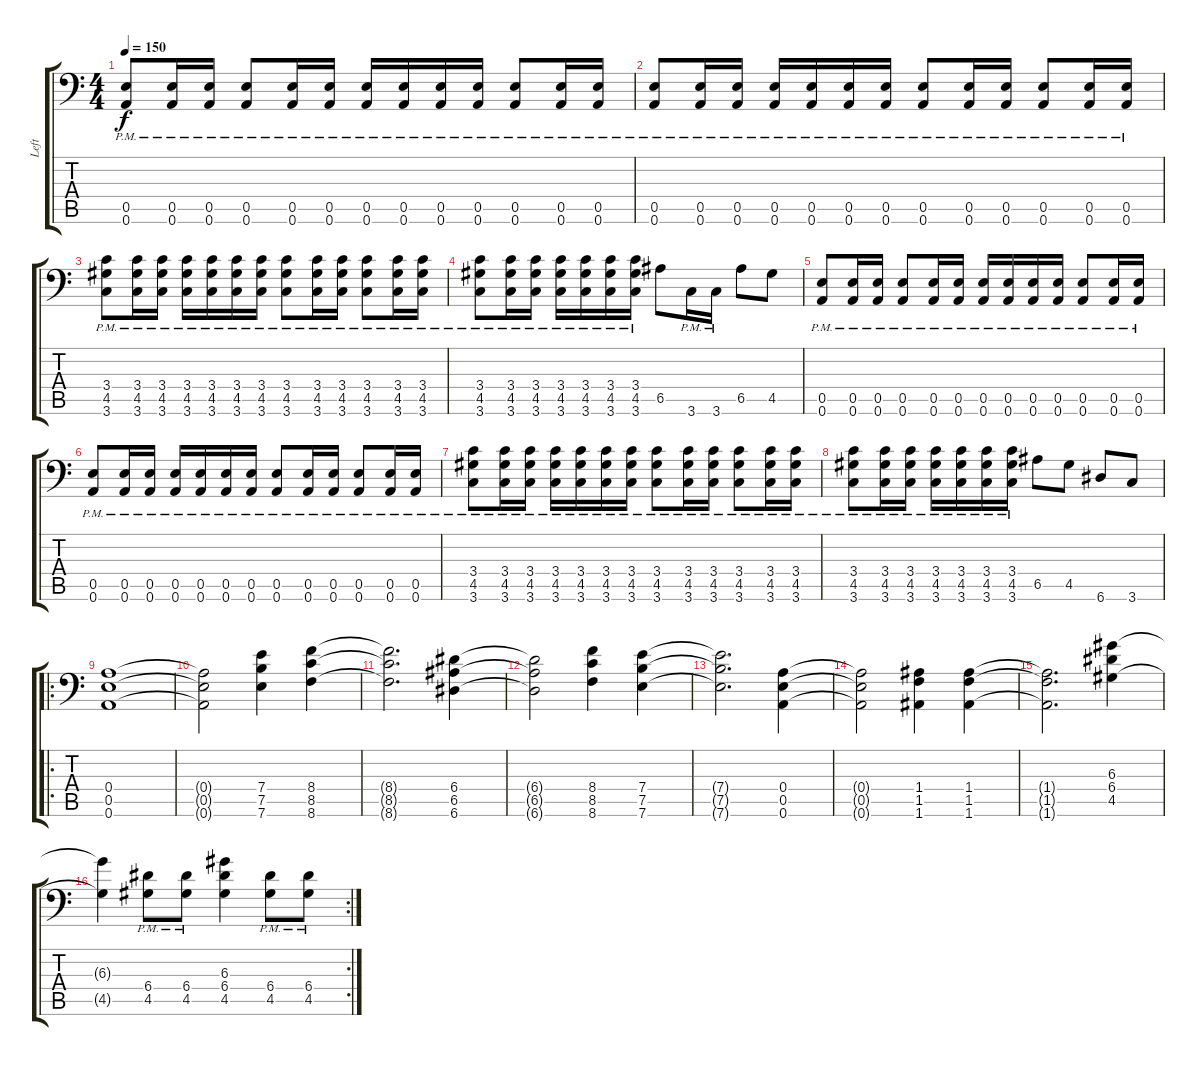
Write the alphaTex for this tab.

\track ("Left" "Left") {instrument overdrivenguitar}
\staff {score tabs}
\tuning (B3 Gb3 D3 A2 E2 A1) {hide}
\ts (4 4)
\tempo 150
\clef f4
\ks c
(0.5{pm} 0.6{pm}).8{dy f} (0.5{pm} 0.6{pm}).16 (0.5{pm} 0.6{pm}).16 (0.5{pm} 0.6{pm}).8 (0.5{pm} 0.6{pm}).16 (0.5{pm} 0.6{pm}).16 (0.5{pm} 0.6{pm}).16 (0.5{pm} 0.6{pm}).16 (0.5{pm} 0.6{pm}).16 (0.5{pm} 0.6{pm}).16 (0.5{pm} 0.6{pm}).8 (0.5{pm} 0.6{pm}).16 (0.5{pm} 0.6{pm}).16 |
(0.5{pm} 0.6{pm}).8 (0.5{pm} 0.6{pm}).16 (0.5{pm} 0.6{pm}).16 (0.5{pm} 0.6{pm}).16 (0.5{pm} 0.6{pm}).16 (0.5{pm} 0.6{pm}).16 (0.5{pm} 0.6{pm}).16 (0.5{pm} 0.6{pm}).8 (0.5{pm} 0.6{pm}).16 (0.5{pm} 0.6{pm}).16 (0.5{pm} 0.6{pm}).8 (0.5{pm} 0.6{pm}).16 (0.5{pm} 0.6{pm}).16 |
(3.4{pm} 4.5{pm} 3.6).8 (3.4{pm} 4.5{pm} 3.6).16 (3.4{pm} 4.5{pm} 3.6).16 (3.4{pm} 4.5{pm} 3.6).16 (3.4{pm} 4.5{pm} 3.6).16 (3.4{pm} 4.5{pm} 3.6).16 (3.4{pm} 4.5{pm} 3.6).16 (3.4{pm} 4.5{pm} 3.6).8 (3.4{pm} 4.5{pm} 3.6).16 (3.4{pm} 4.5{pm} 3.6).16 (3.4{pm} 4.5{pm} 3.6).8 (3.4{pm} 4.5{pm} 3.6).16 (3.4{pm} 4.5{pm} 3.6).16 |
(3.4{pm} 4.5{pm} 3.6).8 (3.4{pm} 4.5{pm} 3.6).16 (3.4{pm} 4.5{pm} 3.6).16 (3.4{pm} 4.5{pm} 3.6).16 (3.4{pm} 4.5{pm} 3.6).16 (3.4{pm} 4.5{pm} 3.6).16 (3.4{pm} 4.5{pm} 3.6).16 6.5.8 3.6{pm}.16 3.6{pm}.16 6.5.8 4.5.8 |
(0.5{pm} 0.6{pm}).8 (0.5{pm} 0.6{pm}).16 (0.5{pm} 0.6{pm}).16 (0.5{pm} 0.6{pm}).8 (0.5{pm} 0.6{pm}).16 (0.5{pm} 0.6{pm}).16 (0.5{pm} 0.6{pm}).16 (0.5{pm} 0.6{pm}).16 (0.5{pm} 0.6{pm}).16 (0.5{pm} 0.6{pm}).16 (0.5{pm} 0.6{pm}).8 (0.5{pm} 0.6{pm}).16 (0.5{pm} 0.6{pm}).16 |
(0.5{pm} 0.6{pm}).8 (0.5{pm} 0.6{pm}).16 (0.5{pm} 0.6{pm}).16 (0.5{pm} 0.6{pm}).16 (0.5{pm} 0.6{pm}).16 (0.5{pm} 0.6{pm}).16 (0.5{pm} 0.6{pm}).16 (0.5{pm} 0.6{pm}).8 (0.5{pm} 0.6{pm}).16 (0.5{pm} 0.6{pm}).16 (0.5{pm} 0.6{pm}).8 (0.5{pm} 0.6{pm}).16 (0.5{pm} 0.6{pm}).16 |
(3.4{pm} 4.5{pm} 3.6).8 (3.4{pm} 4.5{pm} 3.6).16 (3.4{pm} 4.5{pm} 3.6).16 (3.4{pm} 4.5{pm} 3.6).16 (3.4{pm} 4.5{pm} 3.6).16 (3.4{pm} 4.5{pm} 3.6).16 (3.4{pm} 4.5{pm} 3.6).16 (3.4{pm} 4.5{pm} 3.6).8 (3.4{pm} 4.5{pm} 3.6).16 (3.4{pm} 4.5{pm} 3.6).16 (3.4{pm} 4.5{pm} 3.6).8 (3.4{pm} 4.5{pm} 3.6).16 (3.4{pm} 4.5{pm} 3.6).16 |
(3.4{pm} 4.5{pm} 3.6).8 (3.4{pm} 4.5{pm} 3.6).16 (3.4{pm} 4.5{pm} 3.6).16 (3.4{pm} 4.5{pm} 3.6).16 (3.4{pm} 4.5{pm} 3.6).16 (3.4{pm} 4.5{pm} 3.6).16 (3.4{pm} 4.5{pm} 3.6).16 6.5.8 4.5.8 6.6.8 3.6.8 |
\ro
(0.4 0.5 0.6).1 |
(0.4{t} 0.5{t} 0.6{t}).2 (7.4 7.5 7.6).4 (8.4 8.5 8.6).4 |
(8.4{t} 8.5{t} 8.6{t}).2{d} (6.4 6.5 6.6).4 |
(6.4{t} 6.5{t} 6.6{t}).2 (8.4 8.5 8.6).4 (7.4 7.5 7.6).4 |
(7.4{t} 7.5{t} 7.6{t}).2{d} (0.4 0.5 0.6).4 |
(0.4{t} 0.5{t} 0.6{t}).2 (1.4 1.5 1.6).4 (1.4 1.5 1.6).4 |
(1.4{t} 1.5{t} 1.6{t}).2{d} (6.3 6.4 4.5).4 |
\rc 2
(6.3{t} 4.5{t}).4 (6.4{pm} 4.5{pm}).8 (6.4{pm} 4.5{pm}).8 (6.3 6.4 4.5).4 (6.4{pm} 4.5{pm}).8 (6.4{pm} 4.5{pm}).8
